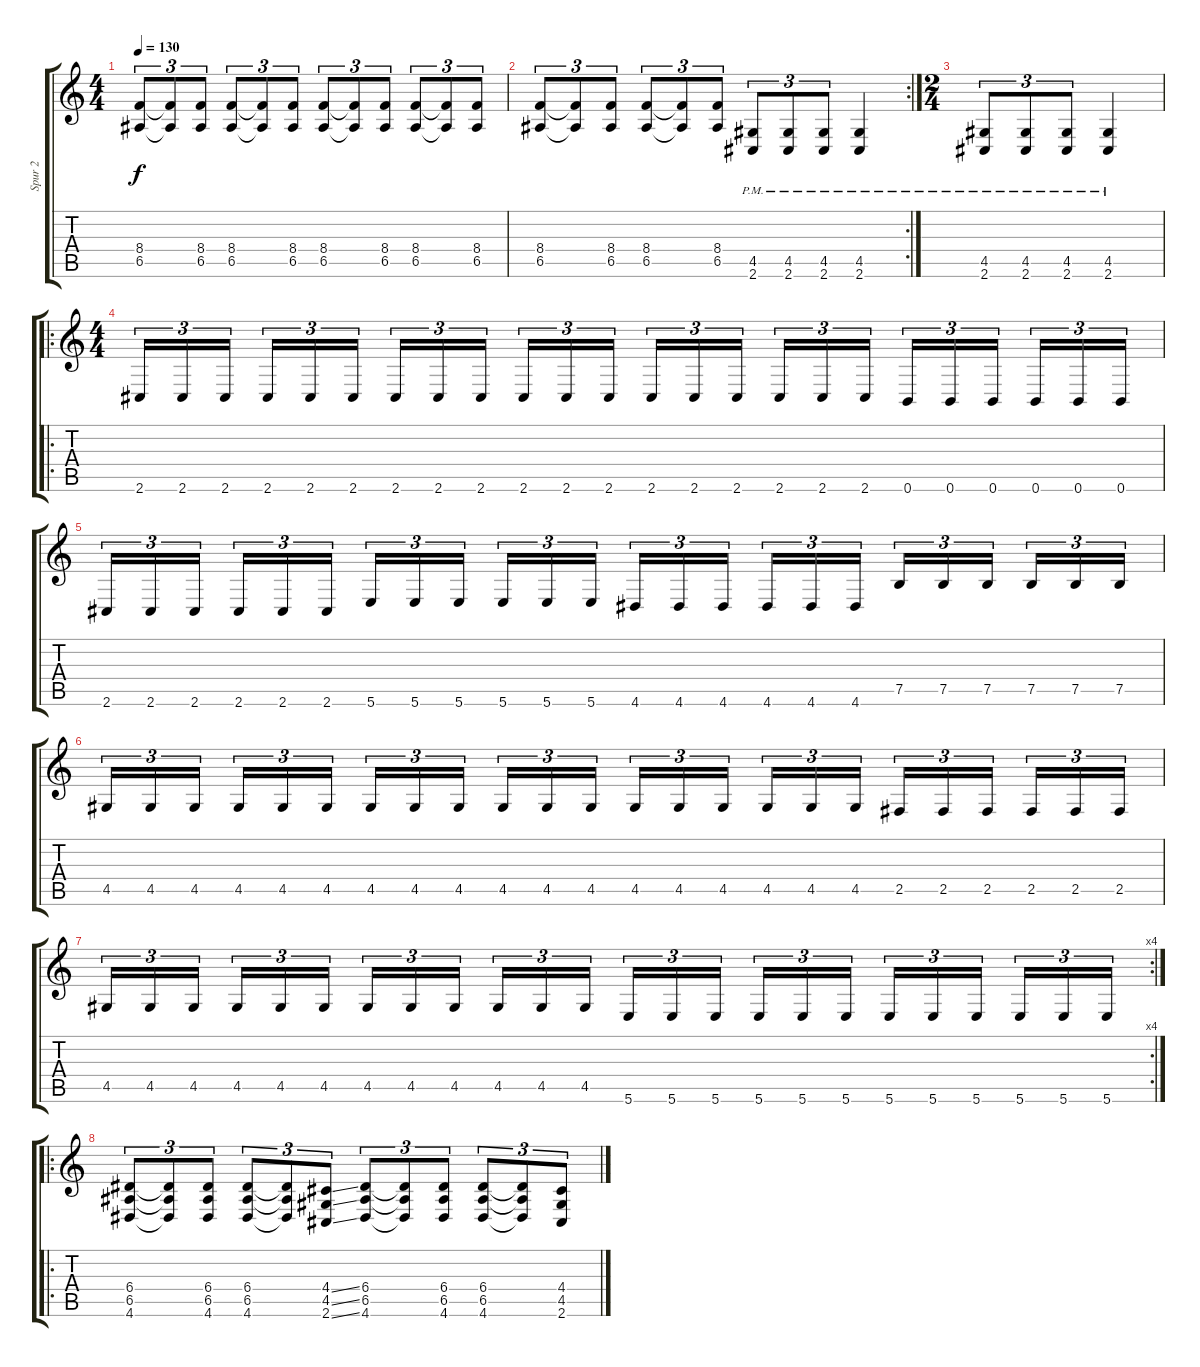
\track ("Spur 2" "Spur 2") {instrument distortionguitar}
\staff {score tabs}
\tuning (B3 Gb3 D3 A2 E2 B1) {hide}
\ts (4 4)
\tempo 130
\clef g2
\ks c
(8.4 6.5).8{tu (3 2) dy f} (8.4{t} 6.5{t}).8{tu (3 2)} (8.4 6.5).8{tu (3 2)} (8.4 6.5).8{tu (3 2)} (8.4{t} 6.5{t}).8{tu (3 2)} (8.4 6.5).8{tu (3 2)} (8.4 6.5).8{tu (3 2)} (8.4{t} 6.5{t}).8{tu (3 2)} (8.4 6.5).8{tu (3 2)} (8.4 6.5).8{tu (3 2)} (8.4{t} 6.5{t}).8{tu (3 2)} (8.4 6.5).8{tu (3 2)} |
\rc 2
(8.4 6.5).8{tu (3 2)} (8.4{t} 6.5{t}).8{tu (3 2)} (8.4 6.5).8{tu (3 2)} (8.4 6.5).8{tu (3 2)} (8.4{t} 6.5{t}).8{tu (3 2)} (8.4 6.5).8{tu (3 2)} (4.5{pm} 2.6{pm}).8{tu (3 2)} (4.5{pm} 2.6{pm}).8{tu (3 2)} (4.5{pm} 2.6{pm}).8{tu (3 2)} (4.5{pm} 2.6{pm}).4 |
\ts (2 4)
(4.5{pm} 2.6{pm}).8{tu (3 2)} (4.5{pm} 2.6{pm}).8{tu (3 2)} (4.5{pm} 2.6{pm}).8{tu (3 2)} (4.5{pm} 2.6{pm}).4 |
\ro
\ts (4 4)
2.6.16{tu (3 2)} 2.6.16{tu (3 2)} 2.6.16{tu (3 2)} 2.6.16{tu (3 2)} 2.6.16{tu (3 2)} 2.6.16{tu (3 2)} 2.6.16{tu (3 2)} 2.6.16{tu (3 2)} 2.6.16{tu (3 2)} 2.6.16{tu (3 2)} 2.6.16{tu (3 2)} 2.6.16{tu (3 2)} 2.6.16{tu (3 2)} 2.6.16{tu (3 2)} 2.6.16{tu (3 2)} 2.6.16{tu (3 2)} 2.6.16{tu (3 2)} 2.6.16{tu (3 2)} 0.6.16{tu (3 2)} 0.6.16{tu (3 2)} 0.6.16{tu (3 2)} 0.6.16{tu (3 2)} 0.6.16{tu (3 2)} 0.6.16{tu (3 2)} |
2.6.16{tu (3 2)} 2.6.16{tu (3 2)} 2.6.16{tu (3 2)} 2.6.16{tu (3 2)} 2.6.16{tu (3 2)} 2.6.16{tu (3 2)} 5.6.16{tu (3 2)} 5.6.16{tu (3 2)} 5.6.16{tu (3 2)} 5.6.16{tu (3 2)} 5.6.16{tu (3 2)} 5.6.16{tu (3 2)} 4.6.16{tu (3 2)} 4.6.16{tu (3 2)} 4.6.16{tu (3 2)} 4.6.16{tu (3 2)} 4.6.16{tu (3 2)} 4.6.16{tu (3 2)} 7.5.16{tu (3 2)} 7.5.16{tu (3 2)} 7.5.16{tu (3 2)} 7.5.16{tu (3 2)} 7.5.16{tu (3 2)} 7.5.16{tu (3 2)} |
4.5.16{tu (3 2)} 4.5.16{tu (3 2)} 4.5.16{tu (3 2)} 4.5.16{tu (3 2)} 4.5.16{tu (3 2)} 4.5.16{tu (3 2)} 4.5.16{tu (3 2)} 4.5.16{tu (3 2)} 4.5.16{tu (3 2)} 4.5.16{tu (3 2)} 4.5.16{tu (3 2)} 4.5.16{tu (3 2)} 4.5.16{tu (3 2)} 4.5.16{tu (3 2)} 4.5.16{tu (3 2)} 4.5.16{tu (3 2)} 4.5.16{tu (3 2)} 4.5.16{tu (3 2)} 2.5.16{tu (3 2)} 2.5.16{tu (3 2)} 2.5.16{tu (3 2)} 2.5.16{tu (3 2)} 2.5.16{tu (3 2)} 2.5.16{tu (3 2)} |
\rc 4
4.5.16{tu (3 2)} 4.5.16{tu (3 2)} 4.5.16{tu (3 2)} 4.5.16{tu (3 2)} 4.5.16{tu (3 2)} 4.5.16{tu (3 2)} 4.5.16{tu (3 2)} 4.5.16{tu (3 2)} 4.5.16{tu (3 2)} 4.5.16{tu (3 2)} 4.5.16{tu (3 2)} 4.5.16{tu (3 2)} 5.6.16{tu (3 2)} 5.6.16{tu (3 2)} 5.6.16{tu (3 2)} 5.6.16{tu (3 2)} 5.6.16{tu (3 2)} 5.6.16{tu (3 2)} 5.6.16{tu (3 2)} 5.6.16{tu (3 2)} 5.6.16{tu (3 2)} 5.6.16{tu (3 2)} 5.6.16{tu (3 2)} 5.6.16{tu (3 2)} |
\ro
(6.4 6.5 4.6).8{tu (3 2)} (6.4{t} 6.5{t} 4.6{t}).8{tu (3 2)} (6.4 6.5 4.6).8{tu (3 2)} (6.4 6.5 4.6).8{tu (3 2)} (6.4{t} 6.5{t} 4.6{t}).8{tu (3 2)} (4.4{ss} 4.5{ss} 2.6{ss}).8{tu (3 2)} (6.4 6.5 4.6).8{tu (3 2)} (6.4{t} 6.5{t} 4.6{t}).8{tu (3 2)} (6.4 6.5 4.6).8{tu (3 2)} (6.4 6.5 4.6).8{tu (3 2)} (6.4{t} 6.5{t} 4.6{t}).8{tu (3 2)} (4.4{ss} 4.5{ss} 2.6{ss}).8{tu (3 2)}
